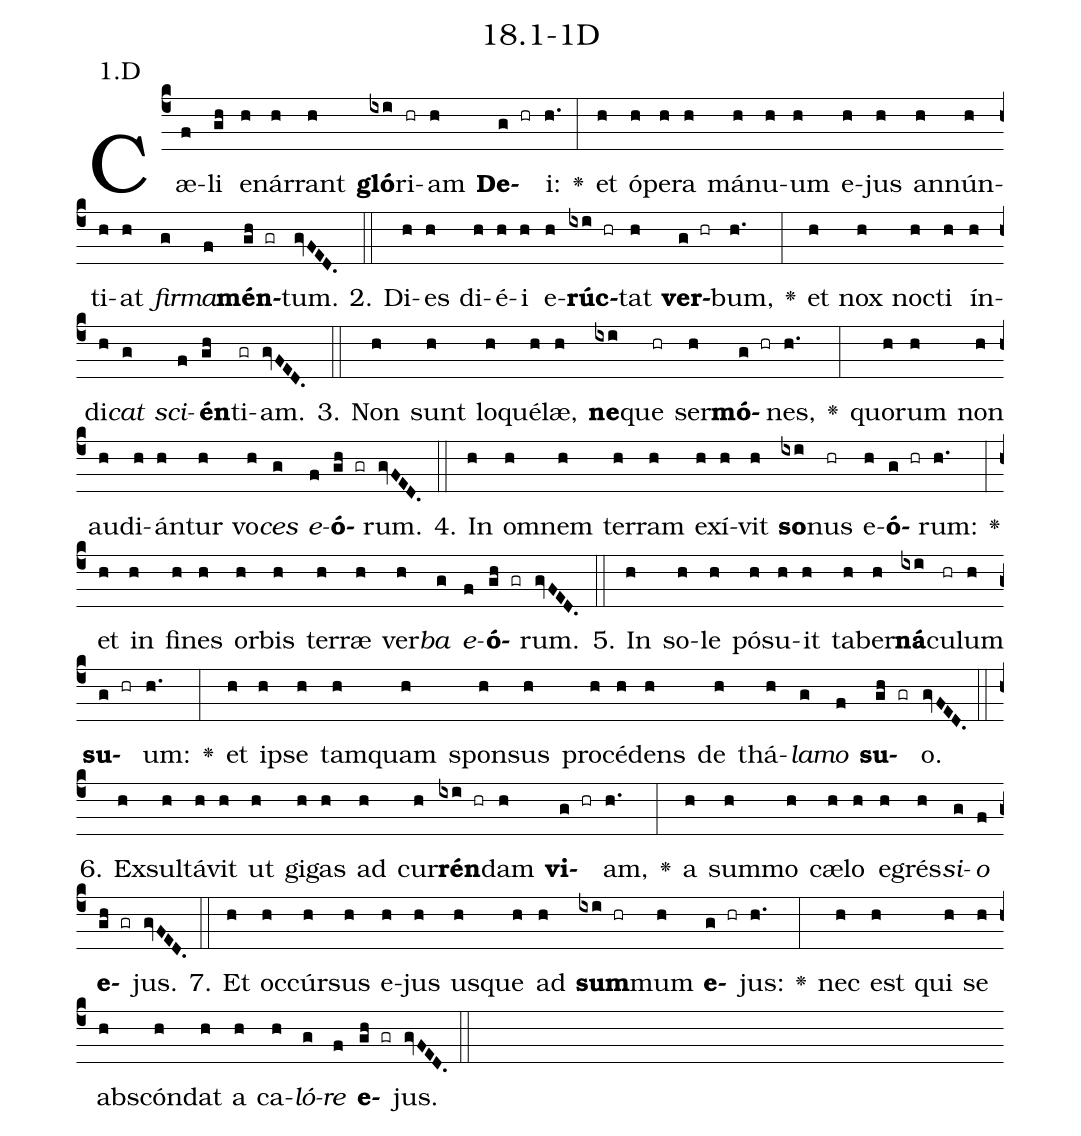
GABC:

name: 18.1-1D;
annotation: 1.D;
%%
(c4)Cæ(f)li(gh) e(h)nár(h)rant(h) <b>gló</b>(ixi)ri(hr)am(h) <b>De</b>(g hr)i:(h.) <v>\greheightstar</v>(:) et(h) ó(h)pe(h)ra(h) má(h)nu(h)um(h) e(h)jus(h) an(h)nún(h)ti(h)at(h) <i>fir</i>(g)<i>ma</i>(f)<b>mén</b>(gh gr)tum.(gvFED.) (::)
2. Di(h)es(h) di(h)é(h)i(h) e(h)<b>rúc</b>(ixi hr)tat(h) <b>ver</b>(g hr)bum,(h.) <v>\greheightstar</v>(:) et(h) nox(h) noc(h)ti(h) ín(h)di(h)<i>cat</i>(g) <i>sci</i>(f)<b>én</b>(gh)ti(gr)am.(gvFED.) (::)
3. Non(h) sunt(h) lo(h)qué(h)læ,(h) <b>ne</b>(ixi)que(hr) ser(h)<b>mó</b>(g hr)nes,(h.) <v>\greheightstar</v>(:) quo(h)rum(h) non(h) au(h)di(h)án(h)tur(h) vo(h)<i>ces</i>(g) <i>e</i>(f)<b>ó</b>(gh gr)rum.(gvFED.) (::)
4. In(h) om(h)nem(h) ter(h)ram(h) ex(h)í(h)vit(h) <b>so</b>(ixi)nus(hr) e(h)<b>ó</b>(g hr)rum:(h.) <v>\greheightstar</v>(:) et(h) in(h) fi(h)nes(h) or(h)bis(h) ter(h)ræ(h) ver(h)<i>ba</i>(g) <i>e</i>(f)<b>ó</b>(gh gr)rum.(gvFED.) (::)
5. In(h) so(h)le(h) pó(h)su(h)it(h) ta(h)ber(h)<b>ná</b>(ixi)cu(hr)lum(h) <b>su</b>(g hr)um:(h.) <v>\greheightstar</v>(:) et(h) ip(h)se(h) tam(h)quam(h) spon(h)sus(h) pro(h)cé(h)dens(h) de(h) thá(h)<i>la</i>(g)<i>mo</i>(f) <b>su</b>(gh gr)o.(gvFED.) (::)
6. Ex(h)sul(h)tá(h)vit(h) ut(h) gi(h)gas(h) ad(h) cur(h)<b>rén</b>(ixi hr)dam(h) <b>vi</b>(g hr)am,(h.) <v>\greheightstar</v>(:) a(h) sum(h)mo(h) cæ(h)lo(h) e(h)grés(h)<i>si</i>(g)<i>o</i>(f) <b>e</b>(gh gr)jus.(gvFED.) (::)
7. Et(h) oc(h)cúr(h)sus(h) e(h)jus(h) us(h)que(h) ad(h) <b>sum</b>(ixi hr)mum(h) <b>e</b>(g hr)jus:(h.) <v>\greheightstar</v>(:) nec(h) est(h) qui(h) se(h) abs(h)cón(h)dat(h) a(h) ca(h)<i>ló</i>(g)<i>re</i>(f) <b>e</b>(gh gr)jus.(gvFED.) (::)
